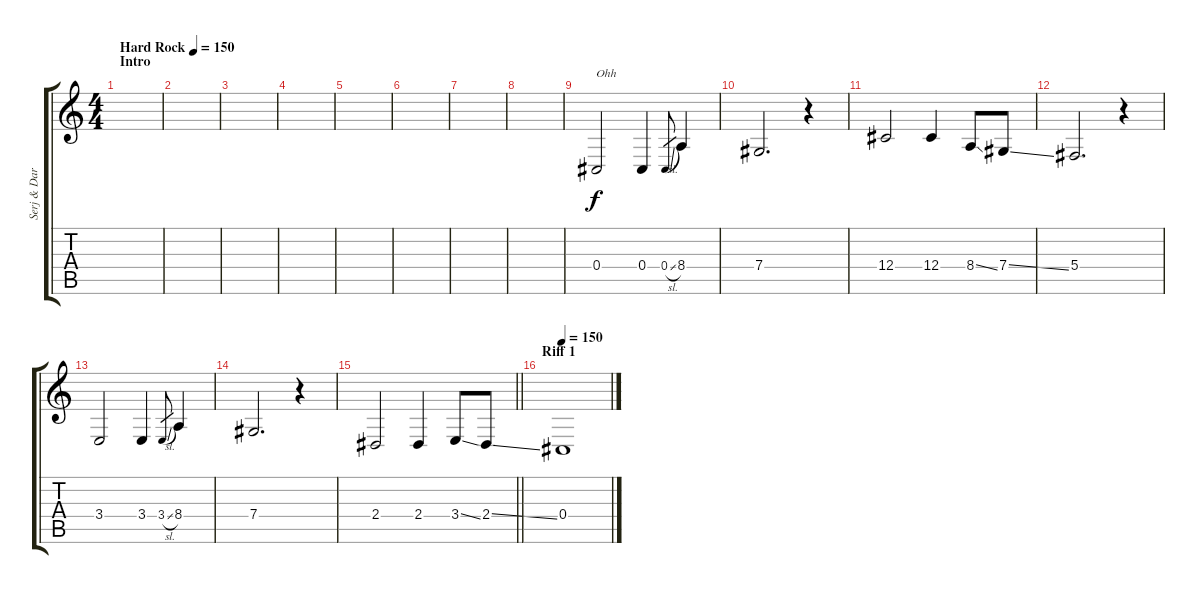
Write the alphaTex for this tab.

\track ("Serj & Daron" "Serj & Dar") {instrument altosax}
\staff {score tabs}
\tuning (Eb4 Bb3 Gb3 Db3 Ab2 Db2) {hide}
\ts (4 4)
\section ("" "Intro")
\tempo (150 "Hard Rock")
\tempo 142
\tempo (150 "Hard Rock")
\clef g2
\ks c
|
|
|
|
|
|
|
|
0.4.2{txt "Ohh"} 0.4.4 0.4{sl}.8{gr} 8.4.4 |
7.4.2{d} r.4 |
12.4.2 12.4.4 8.4{ss}.8 7.4{ss}.8 |
5.4.2{d} r.4 |
3.4.2 3.4.4 3.4{sl}.8{gr} 8.4.4 |
7.4.2{d} r.4 |
\barLineRight lightlight
2.4.2 2.4.4 3.4{ss}.8 2.4{ss}.8 |
\section ("" "Riff 1")
\tempo 150
0.4.1
